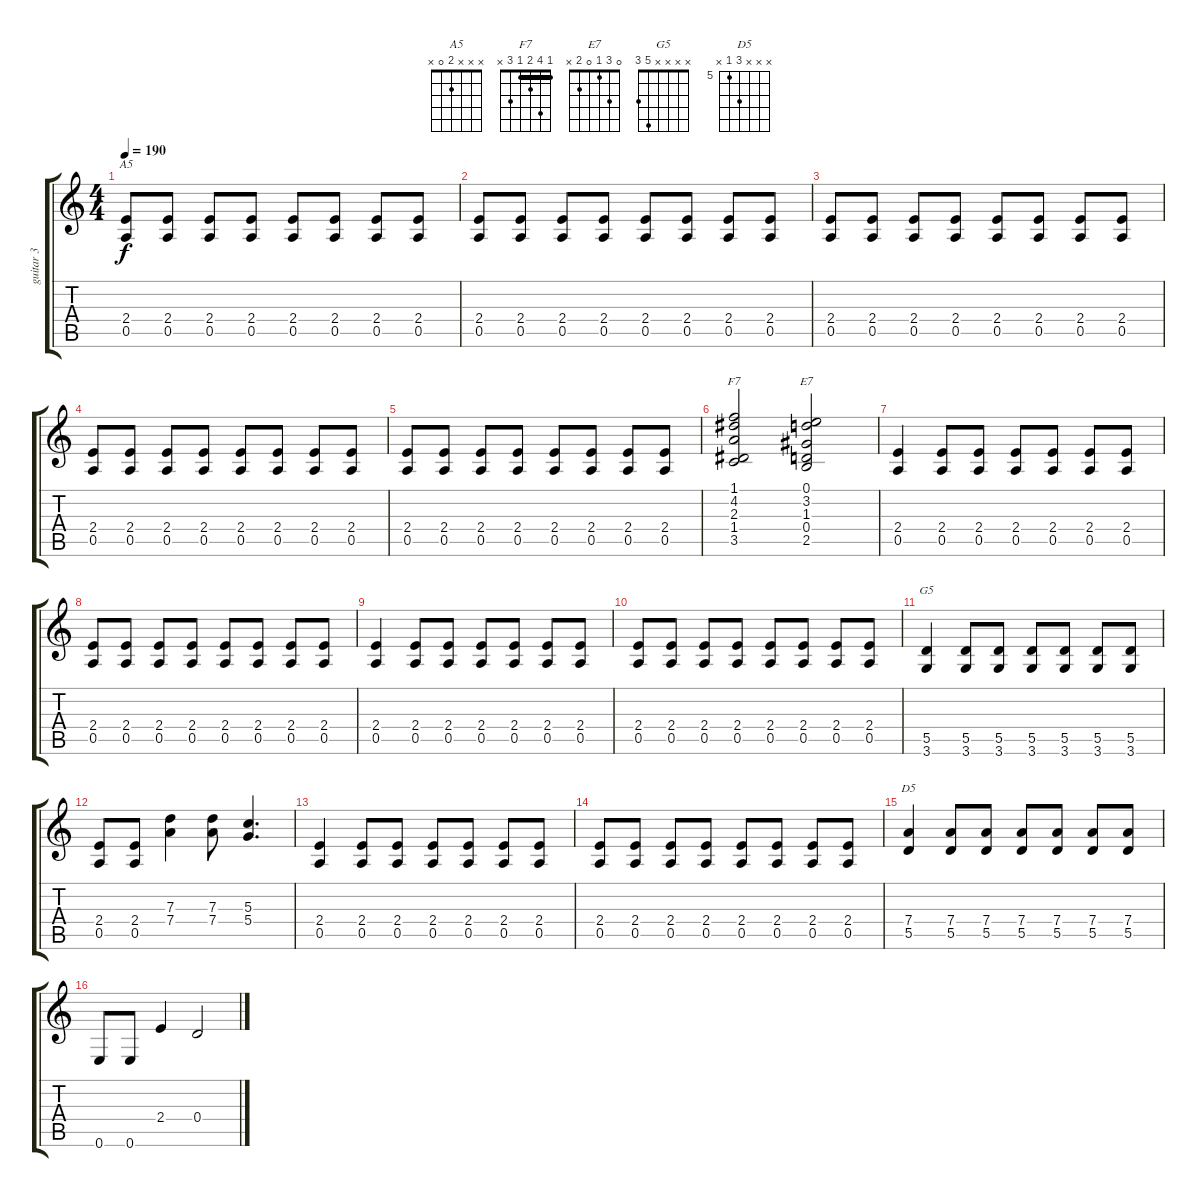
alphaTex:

\track ("guitar 3" "guitar 3") {instrument distortionguitar}
\staff {score tabs}
\tuning (E4 B3 G3 D3 A2 E2) {hide}
\chord ("A5" x x x 2 0 x)
\chord ("F7" 1 4 2 1 3 x) {barre 1}
\chord ("E7" 0 3 1 0 2 x)
\chord ("G5" x x x x 5 3)
\chord ("D5" x x x 7 5 x) {firstfret 5}
\ts (4 4)
\tempo 190
\clef g2
\ks c
(2.4 0.5).8{ch "A5" dy f instrument distortionguitar} (2.4 0.5).8 (2.4 0.5).8 (2.4 0.5).8 (2.4 0.5).8 (2.4 0.5).8 (2.4 0.5).8 (2.4 0.5).8 |
(2.4 0.5).8 (2.4 0.5).8 (2.4 0.5).8 (2.4 0.5).8 (2.4 0.5).8 (2.4 0.5).8 (2.4 0.5).8 (2.4 0.5).8 |
(2.4 0.5).8 (2.4 0.5).8 (2.4 0.5).8 (2.4 0.5).8 (2.4 0.5).8 (2.4 0.5).8 (2.4 0.5).8 (2.4 0.5).8 |
(2.4 0.5).8 (2.4 0.5).8 (2.4 0.5).8 (2.4 0.5).8 (2.4 0.5).8 (2.4 0.5).8 (2.4 0.5).8 (2.4 0.5).8 |
(2.4 0.5).8 (2.4 0.5).8 (2.4 0.5).8 (2.4 0.5).8 (2.4 0.5).8 (2.4 0.5).8 (2.4 0.5).8 (2.4 0.5).8 |
(1.1 4.2 2.3 1.4 3.5).2{ch "F7"} (0.1 3.2 1.3 0.4 2.5).2{ch "E7"} |
(2.4 0.5).4 (2.4 0.5).8 (2.4 0.5).8 (2.4 0.5).8 (2.4 0.5).8 (2.4 0.5).8 (2.4 0.5).8 |
(2.4 0.5).8 (2.4 0.5).8 (2.4 0.5).8 (2.4 0.5).8 (2.4 0.5).8 (2.4 0.5).8 (2.4 0.5).8 (2.4 0.5).8 |
(2.4 0.5).4 (2.4 0.5).8 (2.4 0.5).8 (2.4 0.5).8 (2.4 0.5).8 (2.4 0.5).8 (2.4 0.5).8 |
(2.4 0.5).8 (2.4 0.5).8 (2.4 0.5).8 (2.4 0.5).8 (2.4 0.5).8 (2.4 0.5).8 (2.4 0.5).8 (2.4 0.5).8 |
(5.5 3.6).4{ch "G5"} (5.5 3.6).8 (5.5 3.6).8 (5.5 3.6).8 (5.5 3.6).8 (5.5 3.6).8 (5.5 3.6).8 |
(2.4 0.5).8 (2.4 0.5).8 (7.3 7.4).4 (7.3 7.4).8 (5.3 5.4).4{d} |
(2.4 0.5).4 (2.4 0.5).8 (2.4 0.5).8 (2.4 0.5).8 (2.4 0.5).8 (2.4 0.5).8 (2.4 0.5).8 |
(2.4 0.5).8 (2.4 0.5).8 (2.4 0.5).8 (2.4 0.5).8 (2.4 0.5).8 (2.4 0.5).8 (2.4 0.5).8 (2.4 0.5).8 |
(7.4 5.5).4{ch "D5"} (7.4 5.5).8 (7.4 5.5).8 (7.4 5.5).8 (7.4 5.5).8 (7.4 5.5).8 (7.4 5.5).8 |
0.6.8 0.6.8 2.4.4 0.4.2
